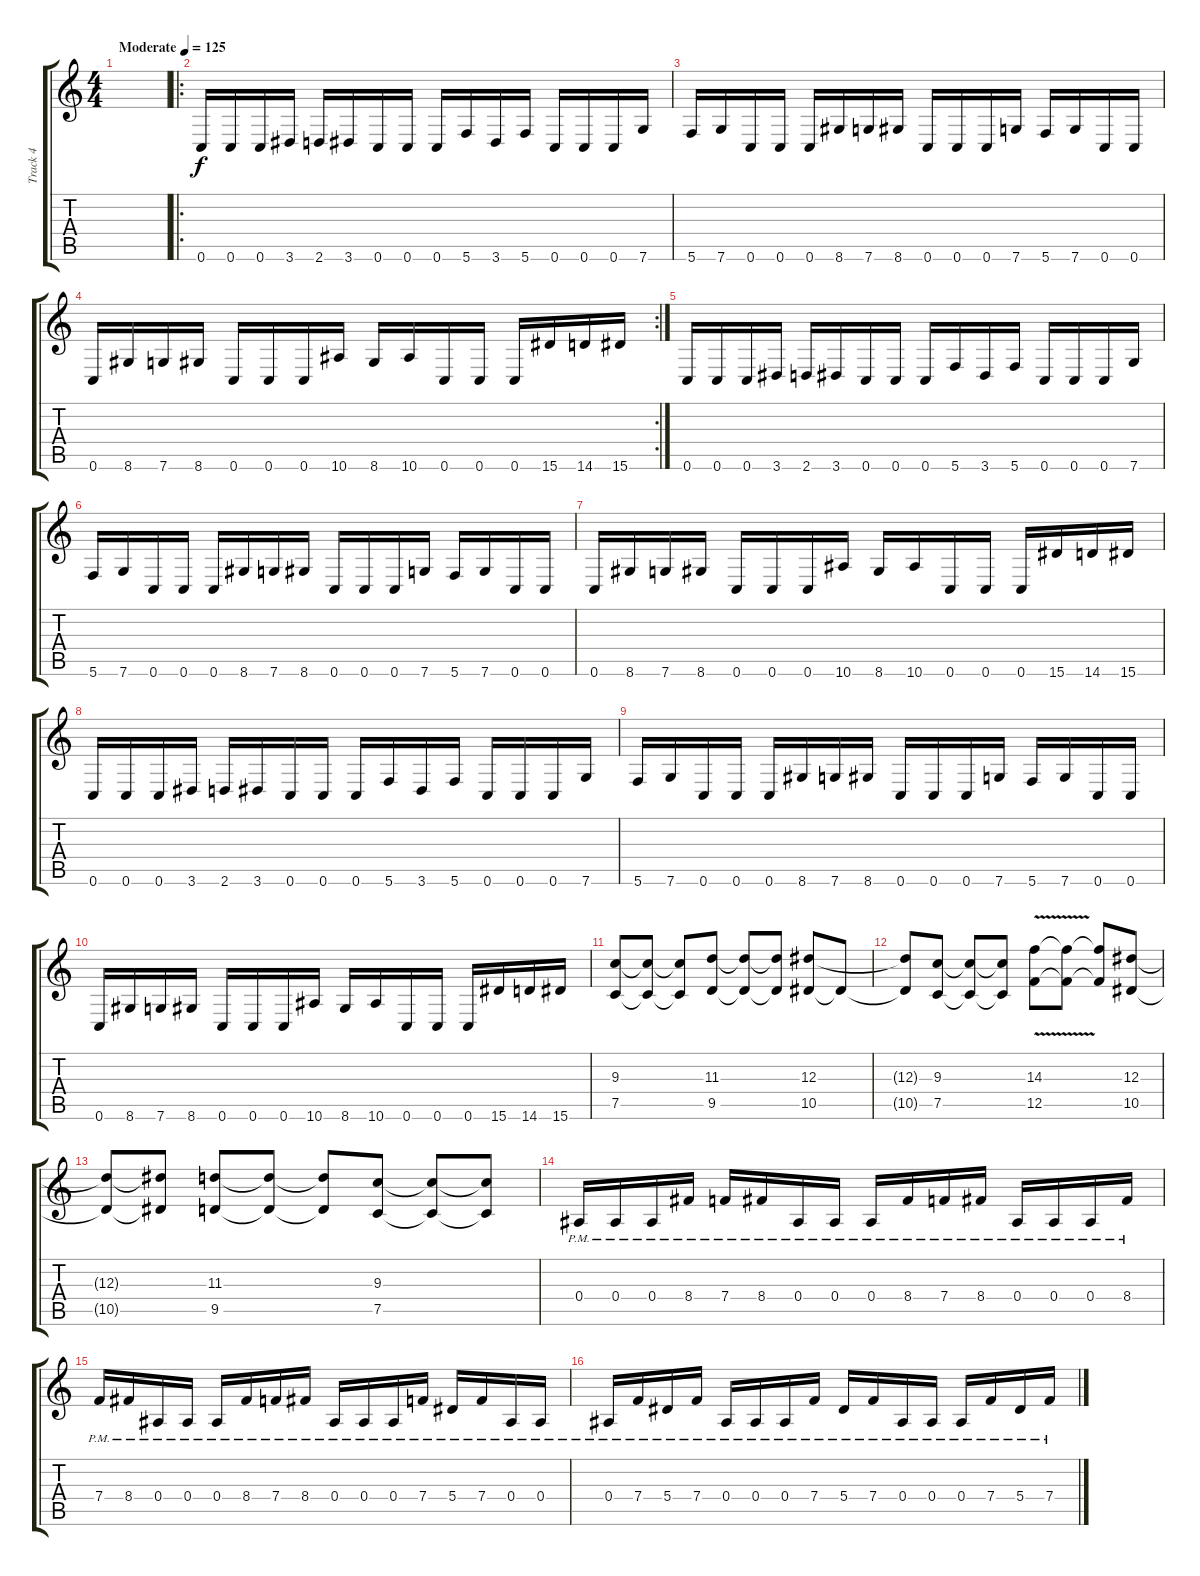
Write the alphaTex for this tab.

\track ("Track 4" "Track 4") {instrument distortionguitar}
\staff {score tabs}
\tuning (C4 G3 Eb3 Bb2 F2 C2) {hide}
\ts (4 4)
\tempo (125 "Moderate")
\clef g2
\ks c
|
\ro
0.6.16 0.6.16 0.6.16 3.6.16 2.6.16 3.6.16 0.6.16 0.6.16 0.6.16 5.6.16 3.6.16 5.6.16 0.6.16 0.6.16 0.6.16 7.6.16 |
5.6.16 7.6.16 0.6.16 0.6.16 0.6.16 8.6.16 7.6.16 8.6.16 0.6.16 0.6.16 0.6.16 7.6.16 5.6.16 7.6.16 0.6.16 0.6.16 |
\rc 2
0.6.16 8.6.16 7.6.16 8.6.16 0.6.16 0.6.16 0.6.16 10.6.16 8.6.16 10.6.16 0.6.16 0.6.16 0.6.16 15.6.16 14.6.16 15.6.16 |
0.6.16 0.6.16 0.6.16 3.6.16 2.6.16 3.6.16 0.6.16 0.6.16 0.6.16 5.6.16 3.6.16 5.6.16 0.6.16 0.6.16 0.6.16 7.6.16 |
5.6.16 7.6.16 0.6.16 0.6.16 0.6.16 8.6.16 7.6.16 8.6.16 0.6.16 0.6.16 0.6.16 7.6.16 5.6.16 7.6.16 0.6.16 0.6.16 |
0.6.16 8.6.16 7.6.16 8.6.16 0.6.16 0.6.16 0.6.16 10.6.16 8.6.16 10.6.16 0.6.16 0.6.16 0.6.16 15.6.16 14.6.16 15.6.16 |
0.6.16 0.6.16 0.6.16 3.6.16 2.6.16 3.6.16 0.6.16 0.6.16 0.6.16 5.6.16 3.6.16 5.6.16 0.6.16 0.6.16 0.6.16 7.6.16 |
5.6.16 7.6.16 0.6.16 0.6.16 0.6.16 8.6.16 7.6.16 8.6.16 0.6.16 0.6.16 0.6.16 7.6.16 5.6.16 7.6.16 0.6.16 0.6.16 |
0.6.16 8.6.16 7.6.16 8.6.16 0.6.16 0.6.16 0.6.16 10.6.16 8.6.16 10.6.16 0.6.16 0.6.16 0.6.16 15.6.16 14.6.16 15.6.16 |
(9.3 7.5).8 (9.3{t} 7.5{t}).8 (9.3{t} 7.5{t}).8 (11.3 9.5).8 (11.3{t} 9.5{t}).8 (11.3{t} 9.5{t}).8 (12.3 10.5).8 10.5{t}.8 |
(12.3{t} 10.5{t}).8 (9.3 7.5).8 (9.3{t} 7.5{t}).8 (9.3{t} 7.5{t}).8 (14.3{v} 12.5{v}).8 (14.3{t} 12.5{t}).8 (14.3{t} 12.5{t}).8 (12.3 10.5).8 |
(12.3{t} 10.5{t}).8 (12.3{t} 10.5{t}).8 (11.3 9.5).8 (11.3{t} 9.5{t}).8 (11.3{t} 9.5{t}).8 (9.3 7.5).8 (9.3{t} 7.5{t}).8 (9.3{t} 7.5{t}).8 |
0.4{pm}.16 0.4{pm}.16 0.4{pm}.16 8.4{pm}.16 7.4{pm}.16 8.4{pm}.16 0.4{pm}.16 0.4{pm}.16 0.4{pm}.16 8.4{pm}.16 7.4{pm}.16 8.4{pm}.16 0.4{pm}.16 0.4{pm}.16 0.4{pm}.16 8.4{pm}.16 |
7.4{pm}.16 8.4{pm}.16 0.4{pm}.16 0.4{pm}.16 0.4{pm}.16 8.4{pm}.16 7.4{pm}.16 8.4{pm}.16 0.4{pm}.16 0.4{pm}.16 0.4{pm}.16 7.4{pm}.16 5.4{pm}.16 7.4{pm}.16 0.4{pm}.16 0.4{pm}.16 |
0.4{pm}.16 7.4{pm}.16 5.4{pm}.16 7.4{pm}.16 0.4{pm}.16 0.4{pm}.16 0.4{pm}.16 7.4{pm}.16 5.4{pm}.16 7.4{pm}.16 0.4{pm}.16 0.4{pm}.16 0.4{pm}.16 7.4{pm}.16 5.4{pm}.16 7.4{pm}.16
